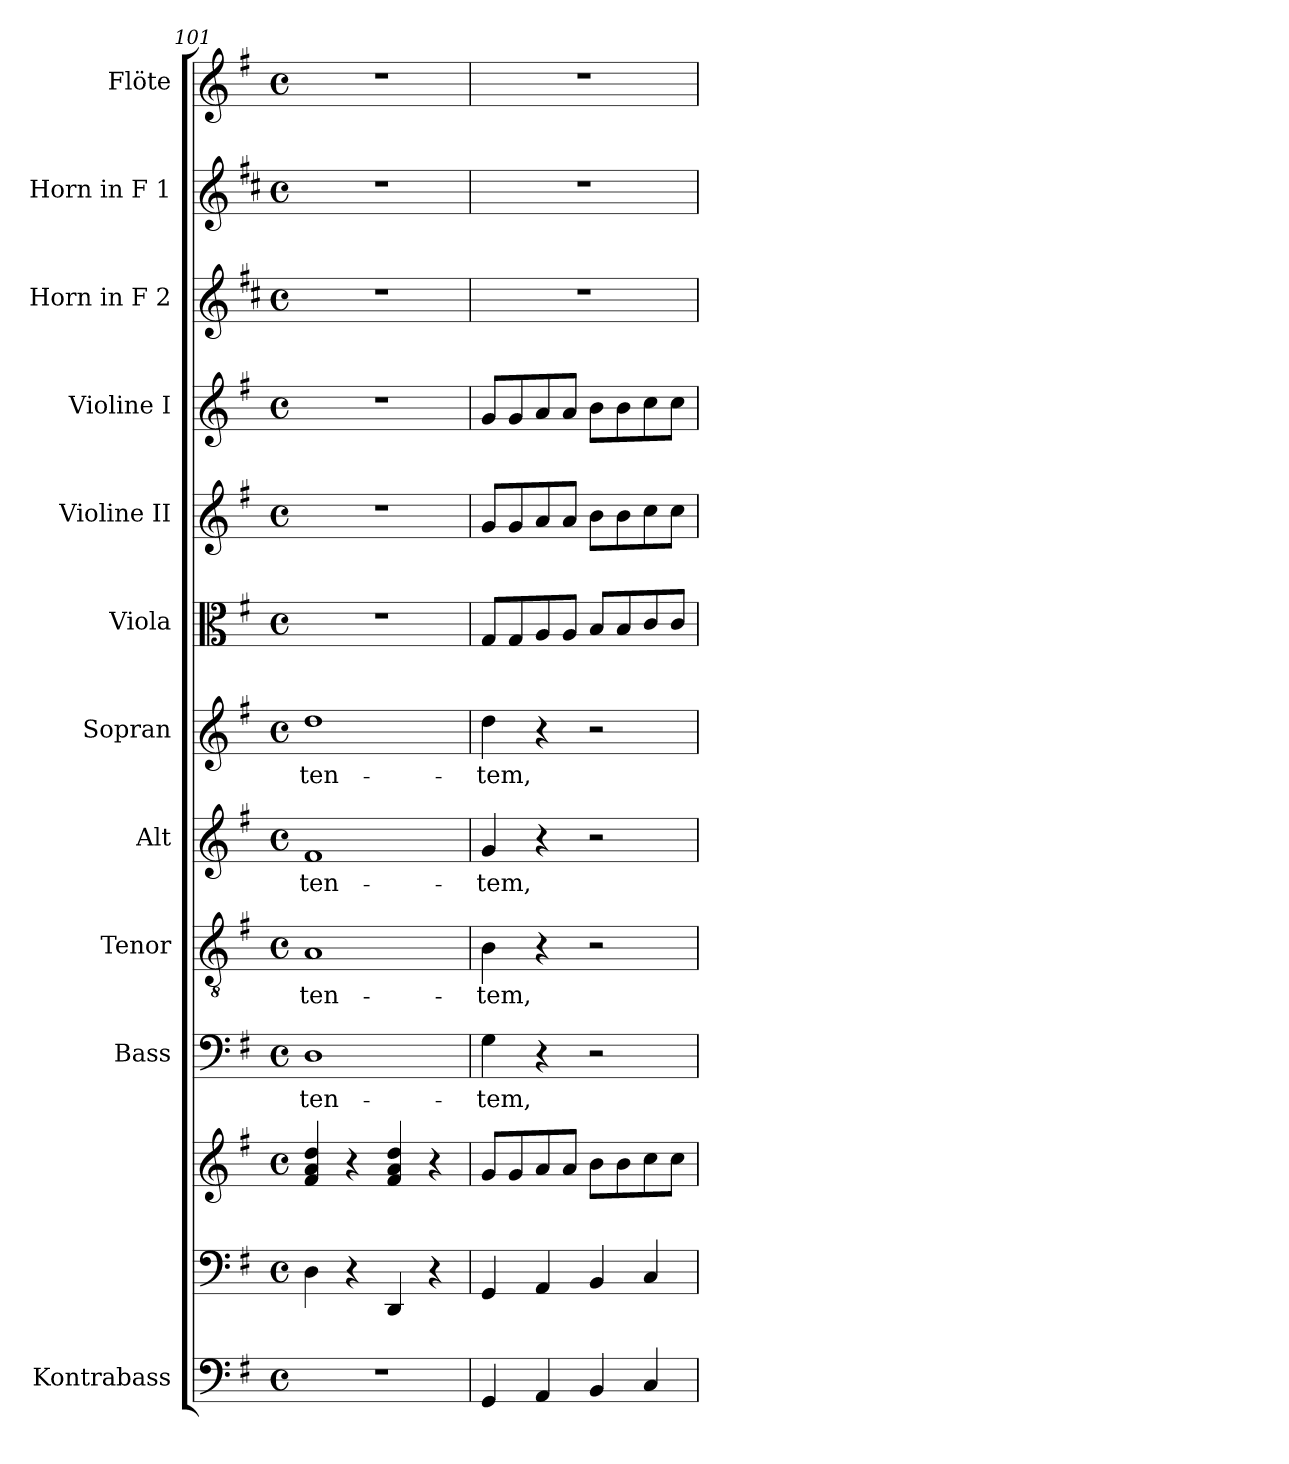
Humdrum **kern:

**kern	**kern	**kern	**kern	**text	**kern	**text	**kern	**text	**kern	**text	**kern	**kern	**kern	**kern	**kern	**kern
*part12	*part11	*part11	*part10	*part10	*part9	*part9	*part8	*part8	*part7	*part7	*part6	*part5	*part4	*part3	*part2	*part1
*staff13	*staff12	*staff11	*staff10	*staff10	*staff9	*staff9	*staff8	*staff8	*staff7	*staff7	*staff6	*staff5	*staff4	*staff3	*staff2	*staff1
*I"Kontrabass	*	*	*I"Bass	*	*I"Tenor	*	*I"Alt	*	*I"Sopran	*	*I"Viola	*I"Violine II	*I"Violine I	*I"Horn in F 2	*I"Horn in F 1	*I"Flöte
*I'Kb.	*	*	*I'B.	*	*I'T.	*	*I'A.	*	*I'S.	*	*I'Vla.	*I'Vl. II	*I'Vl. I	*	*	*I'Fl.
*clefF4	*clefF4	*clefG2	*clefF4	*	*clefGv2	*	*clefG2	*	*clefG2	*	*clefC3	*clefG2	*clefG2	*clefG2	*clefG2	*clefG2
*ITrd7c12	*	*	*	*	*	*	*	*	*	*	*	*	*	*ITrd4c7	*ITrd4c7	*
*k[f#]	*k[f#]	*k[f#]	*k[f#]	*	*k[f#]	*	*k[f#]	*	*k[f#]	*	*k[f#]	*k[f#]	*k[f#]	*k[f#]	*k[f#]	*k[f#]
*G:	*G:	*G:	*G:	*	*G:	*	*G:	*	*G:	*	*G:	*G:	*G:	*G:	*G:	*G:
*M4/4	*M4/4	*M4/4	*M4/4	*	*M4/4	*	*M4/4	*	*M4/4	*	*M4/4	*M4/4	*M4/4	*M4/4	*M4/4	*M4/4
*met(c)	*met(c)	*met(c)	*met(c)	*	*met(c)	*	*met(c)	*	*met(c)	*	*met(c)	*met(c)	*met(c)	*met(c)	*met(c)	*met(c)
=101	=101	=101	=101	=101	=101	=101	=101	=101	=101	=101	=101	=101	=101	=101	=101	=101
!	!	!	!	!LO:LY:b	!	!LO:LY:b	!	!LO:LY:b	!	!LO:LY:b	!	!	!	!	!	!
1r	4D\	4f#/ 4a/ 4dd/	1D	-ten-	1A	-ten-	1f#	-ten-	1dd	-ten-	1r	1r	1r	1r	1r	1r
.	4r	4r	.	.	.	.	.	.	.	.	.	.	.	.	.	.
.	4DD/	4f#/ 4a/ 4dd/	.	.	.	.	.	.	.	.	.	.	.	.	.	.
.	4r	4r	.	.	.	.	.	.	.	.	.	.	.	.	.	.
=102	=102	=102	=102	=102	=102	=102	=102	=102	=102	=102	=102	=102	=102	=102	=102	=102
!	!	!	!	!LO:LY:b	!	!LO:LY:b	!	!LO:LY:b	!	!LO:LY:b	!	!	!	!	!	!
4GGG/	4GG/	8g/L	4G\	-tem,	4B\	-tem,	4g/	-tem,	4dd\	-tem,	8G/L	8g/L	8g/L	1r	1r	1r
.	.	8g/	.	.	.	.	.	.	.	.	8G/	8g/	8g/	.	.	.
4AAA/	4AA/	8a/	4r	.	4r	.	4r	.	4r	.	8A/	8a/	8a/	.	.	.
.	.	8a/J	.	.	.	.	.	.	.	.	8A/J	8a/J	8a/J	.	.	.
4BBB/	4BB/	8b\L	2r	.	2r	.	2r	.	2r	.	8B/L	8b\L	8b\L	.	.	.
.	.	8b\	.	.	.	.	.	.	.	.	8B/	8b\	8b\	.	.	.
4CC/	4C/	8cc\	.	.	.	.	.	.	.	.	8c/	8cc\	8cc\	.	.	.
.	.	8cc\J	.	.	.	.	.	.	.	.	8c/J	8cc\J	8cc\J	.	.	.
=	=	=	=	=	=	=	=	=	=	=	=	=	=	=	=	=
*-	*-	*-	*-	*-	*-	*-	*-	*-	*-	*-	*-	*-	*-	*-	*-	*-
